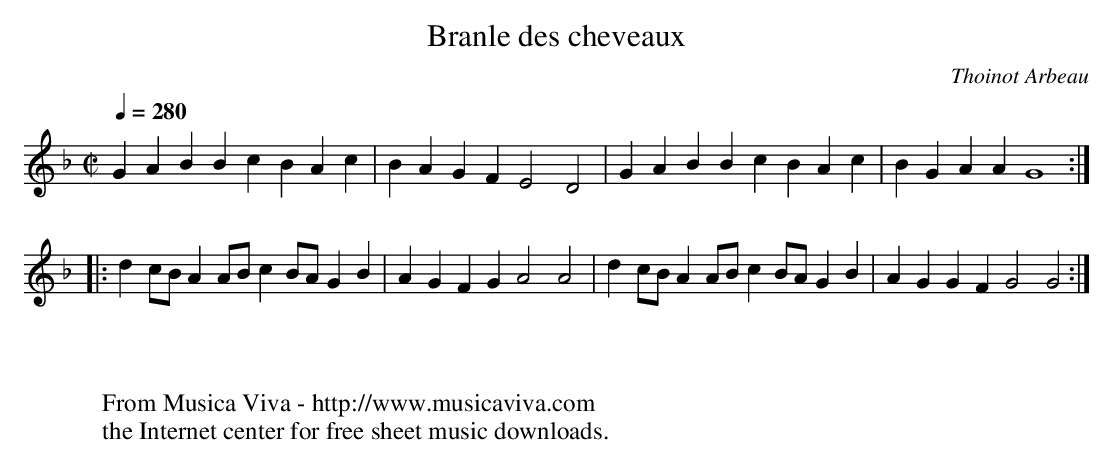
X:1
T:Branle des cheveaux
C:Thoinot Arbeau
M:C|
L:1/4
Q:1/4=280
K:Gdor
GA BB cB Ac|BA GF E2 D2|GA BB cB Ac|BG AA G4:|
|:dc/2B/2 AA/2B/2 cB/2A/2 GB|AG FG A2 A2|dc/2B/2 AA/2B/2 cB/2A/2 GB|AG GF G2 G2:|
W:
W:
W:  From Musica Viva - http://www.musicaviva.com
W:  the Internet center for free sheet music downloads.
